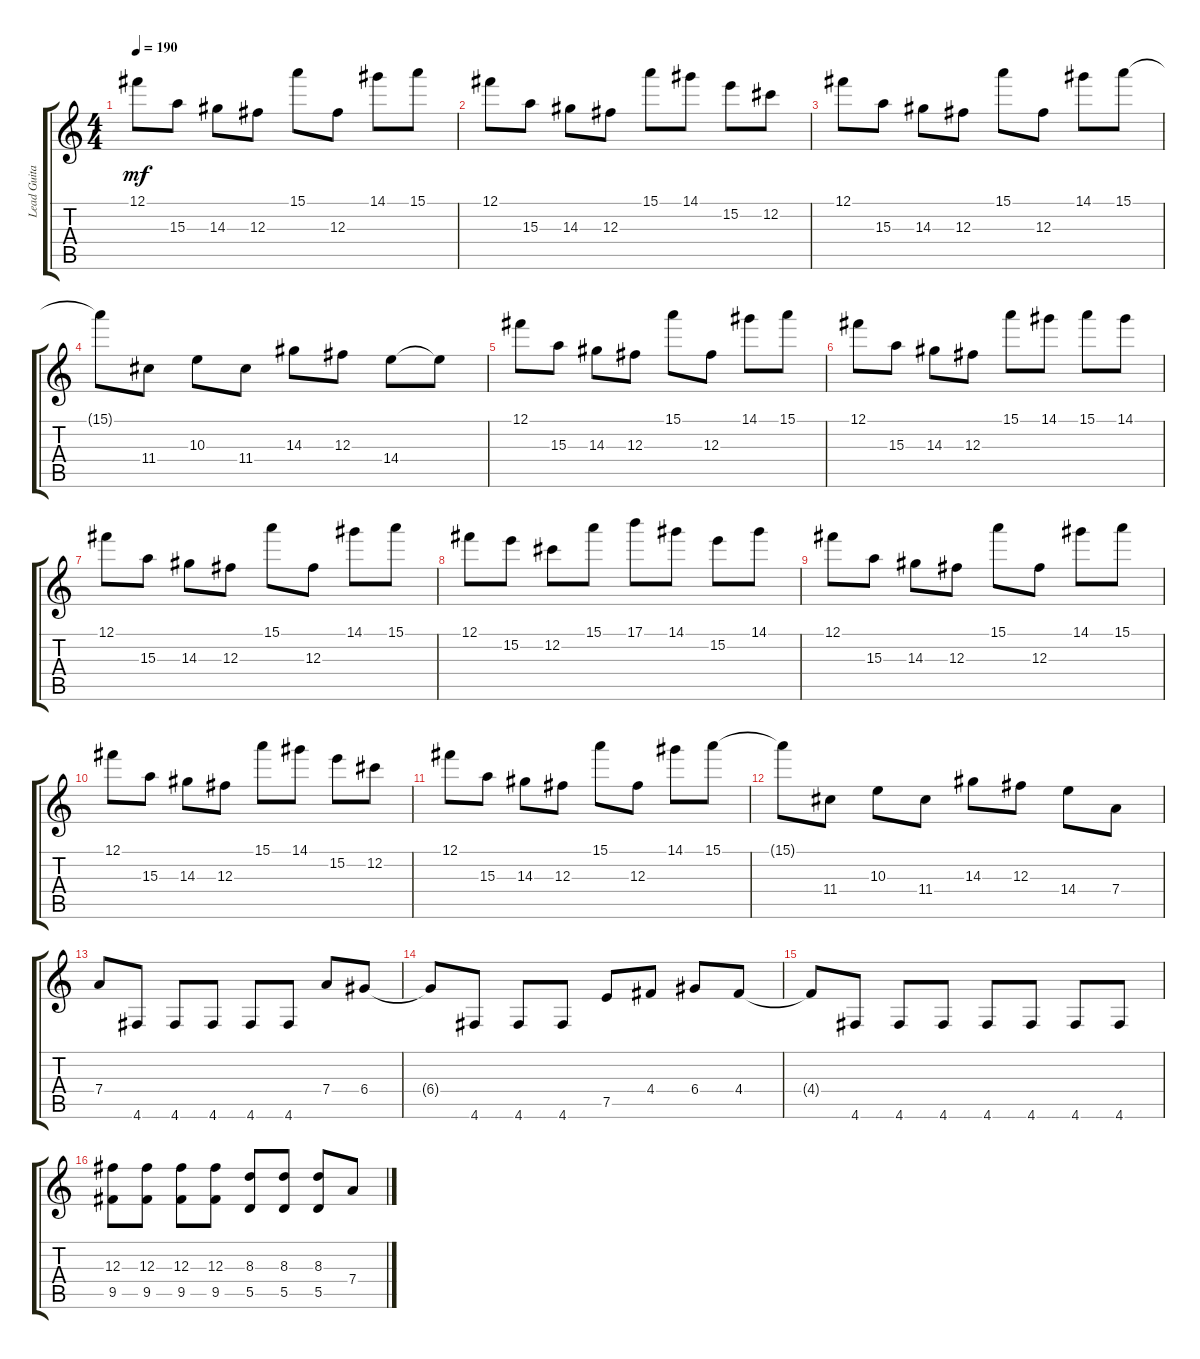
\track ("Lead Guitar" "Lead Guita") {instrument distortionguitar}
\staff {score tabs}
\tuning (Gb4 Db4 Gb3 D3 A2 D2) {hide}
\ts (4 4)
\tempo 190
\clef g2
\ks c
12.1.8{dy mf} 15.3.8 14.3.8 12.3.8 15.1.8 12.3.8 14.1.8 15.1.8 |
12.1.8 15.3.8 14.3.8 12.3.8 15.1.8 14.1.8 15.2.8 12.2.8 |
12.1.8 15.3.8 14.3.8 12.3.8 15.1.8 12.3.8 14.1.8 15.1.8 |
15.1{t}.8 11.4.8 10.3.8 11.4.8 14.3.8 12.3.8 14.4.8 14.4{t}.8 |
12.1.8 15.3.8 14.3.8 12.3.8 15.1.8 12.3.8 14.1.8 15.1.8 |
12.1.8 15.3.8 14.3.8 12.3.8 15.1.8 14.1.8 15.1.8 14.1.8 |
12.1.8 15.3.8 14.3.8 12.3.8 15.1.8 12.3.8 14.1.8 15.1.8 |
12.1.8 15.2.8 12.2.8 15.1.8 17.1.8 14.1.8 15.2.8 14.1.8 |
12.1.8 15.3.8 14.3.8 12.3.8 15.1.8 12.3.8 14.1.8 15.1.8 |
12.1.8 15.3.8 14.3.8 12.3.8 15.1.8 14.1.8 15.2.8 12.2.8 |
12.1.8 15.3.8 14.3.8 12.3.8 15.1.8 12.3.8 14.1.8 15.1.8 |
15.1{t}.8 11.4.8 10.3.8 11.4.8 14.3.8 12.3.8 14.4.8 7.4.8 |
7.4.8 4.6.8 4.6.8 4.6.8 4.6.8 4.6.8 7.4.8 6.4.8 |
6.4{t}.8 4.6.8 4.6.8 4.6.8 7.5.8 4.4.8 6.4.8 4.4.8 |
4.4{t}.8 4.6.8 4.6.8 4.6.8 4.6.8 4.6.8 4.6.8 4.6.8 |
(12.3 9.5).8 (12.3 9.5).8 (12.3 9.5).8 (12.3 9.5).8 (8.3 5.5).8 (8.3 5.5).8 (8.3 5.5).8 7.4.8
